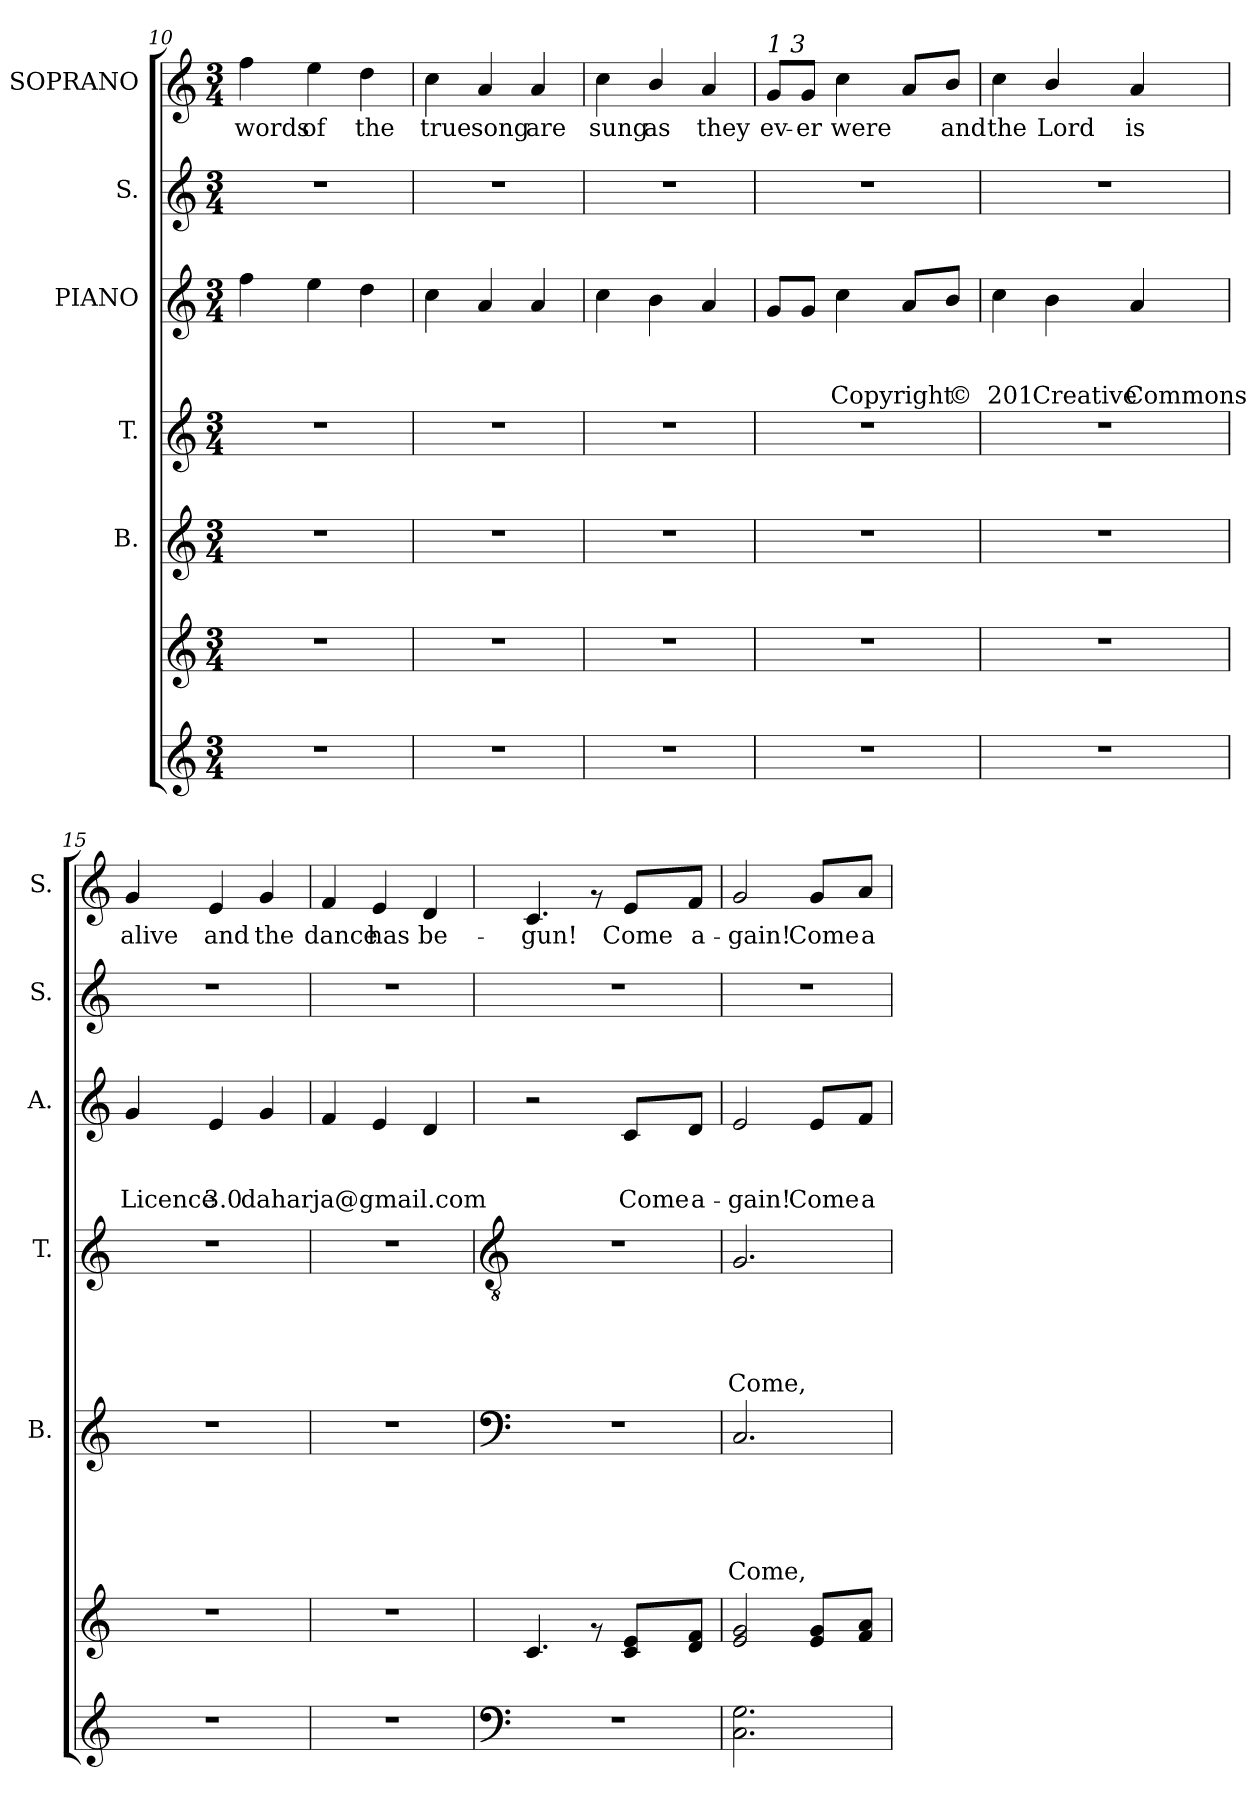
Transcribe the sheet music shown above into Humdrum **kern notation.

**kern	**kern	**kern	**text	**text	**text	**text	**text	**kern	**text	**text	**text	**text	**kern	**text	**text	**text	**kern	**kern	**text
*part6	*part6	*part5	*part5	*part5	*part5	*part5	*part5	*part4	*part4	*part4	*part4	*part4	*part3	*part3	*part3	*part3	*part2	*part1	*part1
*staff7	*staff6	*staff5	*staff5	*staff5	*staff5	*staff5	*staff5	*staff4	*staff4	*staff4	*staff4	*staff4	*staff3	*staff3	*staff3	*staff3	*staff2	*staff1	*staff1
*	*	*I"B.	*	*	*	*	*	*I"T.	*	*	*	*	*I"PIANO	*	*	*	*I"S.	*I"SOPRANO	*
*	*	*I'B.	*	*	*	*	*	*I'T.	*	*	*	*	*I'A.	*	*	*	*I'S.	*I'S.	*
*clefG2	*clefG2	*clefG2	*	*	*	*	*	*clefG2	*	*	*	*	*clefG2	*	*	*	*clefG2	*clefG2	*
*k[]	*k[]	*k[]	*	*	*	*	*	*k[]	*	*	*	*	*k[]	*	*	*	*k[]	*k[]	*
*C:	*C:	*C:	*	*	*	*	*	*C:	*	*	*	*	*C:	*	*	*	*C:	*C:	*
*M3/4	*M3/4	*M3/4	*	*	*	*	*	*M3/4	*	*	*	*	*M3/4	*	*	*	*M3/4	*M3/4	*
=10	=10	=10	=10	=10	=10	=10	=10	=10	=10	=10	=10	=10	=10	=10	=10	=10	=10	=10	=10
!	!	!	!	!	!	!	!	!	!	!	!	!	!	!	!	!	!	!	!LO:LY:b
2.r	2.r	2.r	.	.	.	.	.	2.r	.	.	.	.	4ff\	.	.	.	2.r	4ff\	words
!	!	!	!	!	!	!	!	!	!	!	!	!	!	!	!	!	!	!	!LO:LY:b
.	.	.	.	.	.	.	.	.	.	.	.	.	4ee\	.	.	.	.	4ee\	of
!	!	!	!	!	!	!	!	!	!	!	!	!	!	!	!	!	!	!	!LO:LY:b
.	.	.	.	.	.	.	.	.	.	.	.	.	4dd\	.	.	.	.	4dd\	the
=11	=11	=11	=11	=11	=11	=11	=11	=11	=11	=11	=11	=11	=11	=11	=11	=11	=11	=11	=11
!	!	!	!	!	!	!	!	!	!	!	!	!	!	!	!	!	!	!	!LO:LY:b
2.r	2.r	2.r	.	.	.	.	.	2.r	.	.	.	.	4cc\	.	.	.	2.r	4cc\	true
!	!	!	!	!	!	!	!	!	!	!	!	!	!	!	!	!	!	!	!LO:LY:b
.	.	.	.	.	.	.	.	.	.	.	.	.	4a/	.	.	.	.	4a/	song
!	!	!	!	!	!	!	!	!	!	!	!	!	!	!	!	!	!	!	!LO:LY:b
.	.	.	.	.	.	.	.	.	.	.	.	.	4a/	.	.	.	.	4a/	are
=12	=12	=12	=12	=12	=12	=12	=12	=12	=12	=12	=12	=12	=12	=12	=12	=12	=12	=12	=12
!	!	!	!	!	!	!	!	!	!	!	!	!	!	!	!	!	!	!	!LO:LY:b
2.r	2.r	2.r	.	.	.	.	.	2.r	.	.	.	.	4cc\	.	.	.	2.r	4cc\	sung
!	!	!	!	!	!	!	!	!	!	!	!	!	!	!	!	!	!	!	!LO:LY:b
.	.	.	.	.	.	.	.	.	.	.	.	.	4b\	.	.	.	.	4b/	as
!	!	!	!	!	!	!	!	!	!	!	!	!	!	!	!	!	!	!	!LO:LY:b
.	.	.	.	.	.	.	.	.	.	.	.	.	4a/	.	.	.	.	4a/	they
!!LO:PB:g=z
=13	=13	=13	=13	=13	=13	=13	=13	=13	=13	=13	=13	=13	=13	=13	=13	=13	=13	=13	=13
!	!	!	!	!	!	!	!	!	!	!	!	!	!	!	!	!	!	!LO:TX:a:i:t=1 3	!
!	!	!	!	!	!	!	!	!	!	!	!	!	!	!	!	!	!	!	!LO:LY:b
2.r	2.r	2.r	.	.	.	.	.	2.r	.	.	.	.	8g/L	.	.	.	2.r	8g/L	ev-
!	!	!	!	!	!	!	!	!	!	!	!	!	!	!	!	!	!	!	!LO:LY:b
.	.	.	.	.	.	.	.	.	.	.	.	.	8g/J	.	.	.	.	8g/J	-er
!	!	!	!	!	!	!	!	!	!	!	!	!	!	!	!	!LO:LY:b	!	!	!LO:LY:b
.	.	.	.	.	.	.	.	.	.	.	.	.	4cc\	.	.	Copyright	.	4cc\	were
.	.	.	.	.	.	.	.	.	.	.	.	.	8a/L	.	.	.	.	8a/L	.
!	!	!	!	!	!	!	!	!	!	!	!	!	!	!	!	!LO:LY:b	!	!	!LO:LY:b
.	.	.	.	.	.	.	.	.	.	.	.	.	8b/J	.	.	©	.	8b/J	and
=14	=14	=14	=14	=14	=14	=14	=14	=14	=14	=14	=14	=14	=14	=14	=14	=14	=14	=14	=14
!	!	!	!	!	!	!	!	!	!	!	!	!	!	!	!	!LO:LY:b	!	!	!LO:LY:b
2.r	2.r	2.r	.	.	.	.	.	2.r	.	.	.	.	4cc\	.	.	201	2.r	4cc\	the
!	!	!	!	!	!	!	!	!	!	!	!	!	!	!	!	!LO:LY:b	!	!	!LO:LY:b
.	.	.	.	.	.	.	.	.	.	.	.	.	4b\	.	.	Creative	.	4b/	Lord
!	!	!	!	!	!	!	!	!	!	!	!	!	!	!	!	!LO:LY:b	!	!	!LO:LY:b
.	.	.	.	.	.	.	.	.	.	.	.	.	4a/	.	.	Commons	.	4a/	is
=15	=15	=15	=15	=15	=15	=15	=15	=15	=15	=15	=15	=15	=15	=15	=15	=15	=15	=15	=15
!	!	!	!	!	!	!	!	!	!	!	!	!	!	!	!	!LO:LY:b	!	!	!LO:LY:b
2.r	2.r	2.r	.	.	.	.	.	2.r	.	.	.	.	4g/	.	.	Licence	2.r	4g/	alive
!	!	!	!	!	!	!	!	!	!	!	!	!	!	!	!	!LO:LY:b	!	!	!LO:LY:b
.	.	.	.	.	.	.	.	.	.	.	.	.	4e/	.	.	3.0	.	4e/	and
!	!	!	!	!	!	!	!	!	!	!	!	!	!	!	!	!LO:LY:b	!	!	!LO:LY:b
.	.	.	.	.	.	.	.	.	.	.	.	.	4g/	.	.	daharja@gmail.com	.	4g/	the
=16	=16	=16	=16	=16	=16	=16	=16	=16	=16	=16	=16	=16	=16	=16	=16	=16	=16	=16	=16
!	!	!	!	!	!	!	!	!	!	!	!	!	!	!	!	!	!	!	!LO:LY:b
2.r	2.r	2.r	.	.	.	.	.	2.r	.	.	.	.	4f/	.	.	.	2.r	4f/	dance
!	!	!	!	!	!	!	!	!	!	!	!	!	!	!	!	!	!	!	!LO:LY:b
.	.	.	.	.	.	.	.	.	.	.	.	.	4e/	.	.	.	.	4e/	has
!	!	!	!	!	!	!	!	!	!	!	!	!	!	!	!	!	!	!	!LO:LY:b
.	.	.	.	.	.	.	.	.	.	.	.	.	4d/	.	.	.	.	4d/	be-
!!LO:PB:g=z
=17	=17	=17	=17	=17	=17	=17	=17	=17	=17	=17	=17	=17	=17	=17	=17	=17	=17	=17	=17
*clefF4	*	*clefF4	*	*	*	*	*	*clefGv2	*	*	*	*	*	*	*	*	*	*	*
!	!	!	!	!	!	!	!	!	!	!	!	!	!	!	!	!	!	!	!LO:LY:b
2.r	4.c/	2.r	.	.	.	.	.	2.r	.	.	.	.	2r	.	.	.	2.r	4.c/	-gun!
.	8rf	.	.	.	.	.	.	.	.	.	.	.	.	.	.	.	.	8rf	.
!	!	!	!	!	!	!	!	!	!	!	!	!	!	!	!	!LO:LY:b	!	!	!LO:LY:b
.	8c/ 8e/L	.	.	.	.	.	.	.	.	.	.	.	8c/L	.	.	Come	.	8e/L	Come
!	!	!	!	!	!	!	!	!	!	!	!	!	!	!	!	!LO:LY:b	!	!	!LO:LY:b
.	8d/ 8f/J	.	.	.	.	.	.	.	.	.	.	.	8d/J	.	.	a-	.	8f/J	a-
=18	=18	=18	=18	=18	=18	=18	=18	=18	=18	=18	=18	=18	=18	=18	=18	=18	=18	=18	=18
!	!	!	!	!	!	!	!LO:LY:b	!	!	!	!	!LO:LY:b	!	!	!	!LO:LY:b	!	!	!LO:LY:b
2.C\ 2.G\	2e/ 2g/	2.C/	.	.	.	.	Come,	2.G/	.	.	.	Come,	2e/	.	.	-gain!	2.r	2g/	-gain!
!	!	!	!	!	!	!	!	!	!	!	!	!	!	!	!	!LO:LY:b	!	!	!LO:LY:b
.	8e/ 8g/L	.	.	.	.	.	.	.	.	.	.	.	8e/L	.	.	Come	.	8g/L	Come
!	!	!	!	!	!	!	!	!	!	!	!	!	!	!	!	!LO:LY:b	!	!	!LO:LY:b
.	8f/ 8a/J	.	.	.	.	.	.	.	.	.	.	.	8f/J	.	.	a-	.	8a/J	a-
=	=	=	=	=	=	=	=	=	=	=	=	=	=	=	=	=	=	=	=
*-	*-	*-	*-	*-	*-	*-	*-	*-	*-	*-	*-	*-	*-	*-	*-	*-	*-	*-	*-
